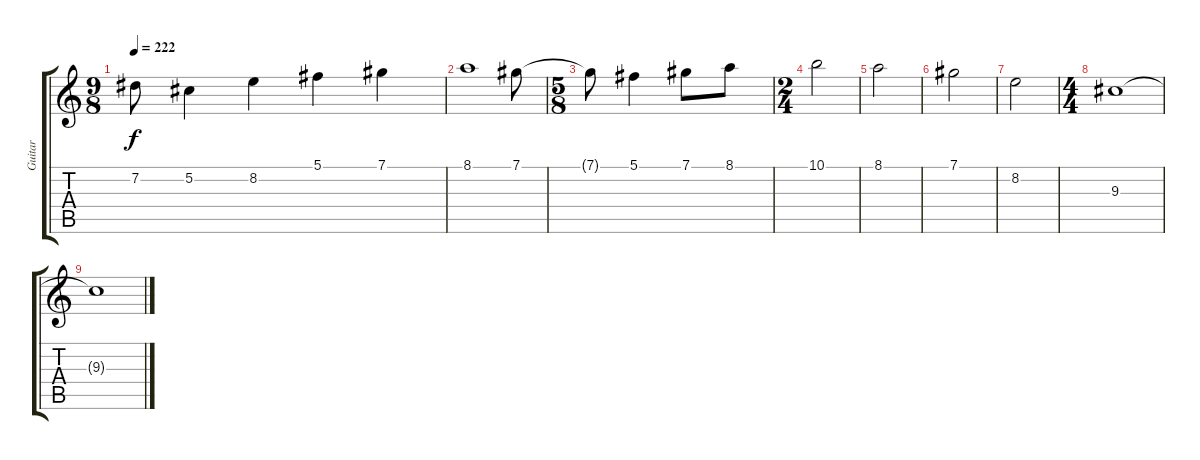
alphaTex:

\track ("Guitar" "Guitar") {instrument distortionguitar}
\staff {score tabs}
\tuning (Db4 Ab3 E3 B2 Gb2 Db2) {hide}
\ts (9 8)
\tempo 222
\clef g2
\ks c
7.2{t}.8{dy f} 5.2.4 8.2.4 5.1.4 7.1.4 |
8.1.1 7.1.8 |
\ts (5 8)
7.1{t}.8 5.1.4 7.1.8 8.1.8 |
\ts (2 4)
10.1.2 |
8.1.2 |
7.1.2 |
8.2.2 |
\ts (4 4)
9.3.1 |
9.3{t}.1
